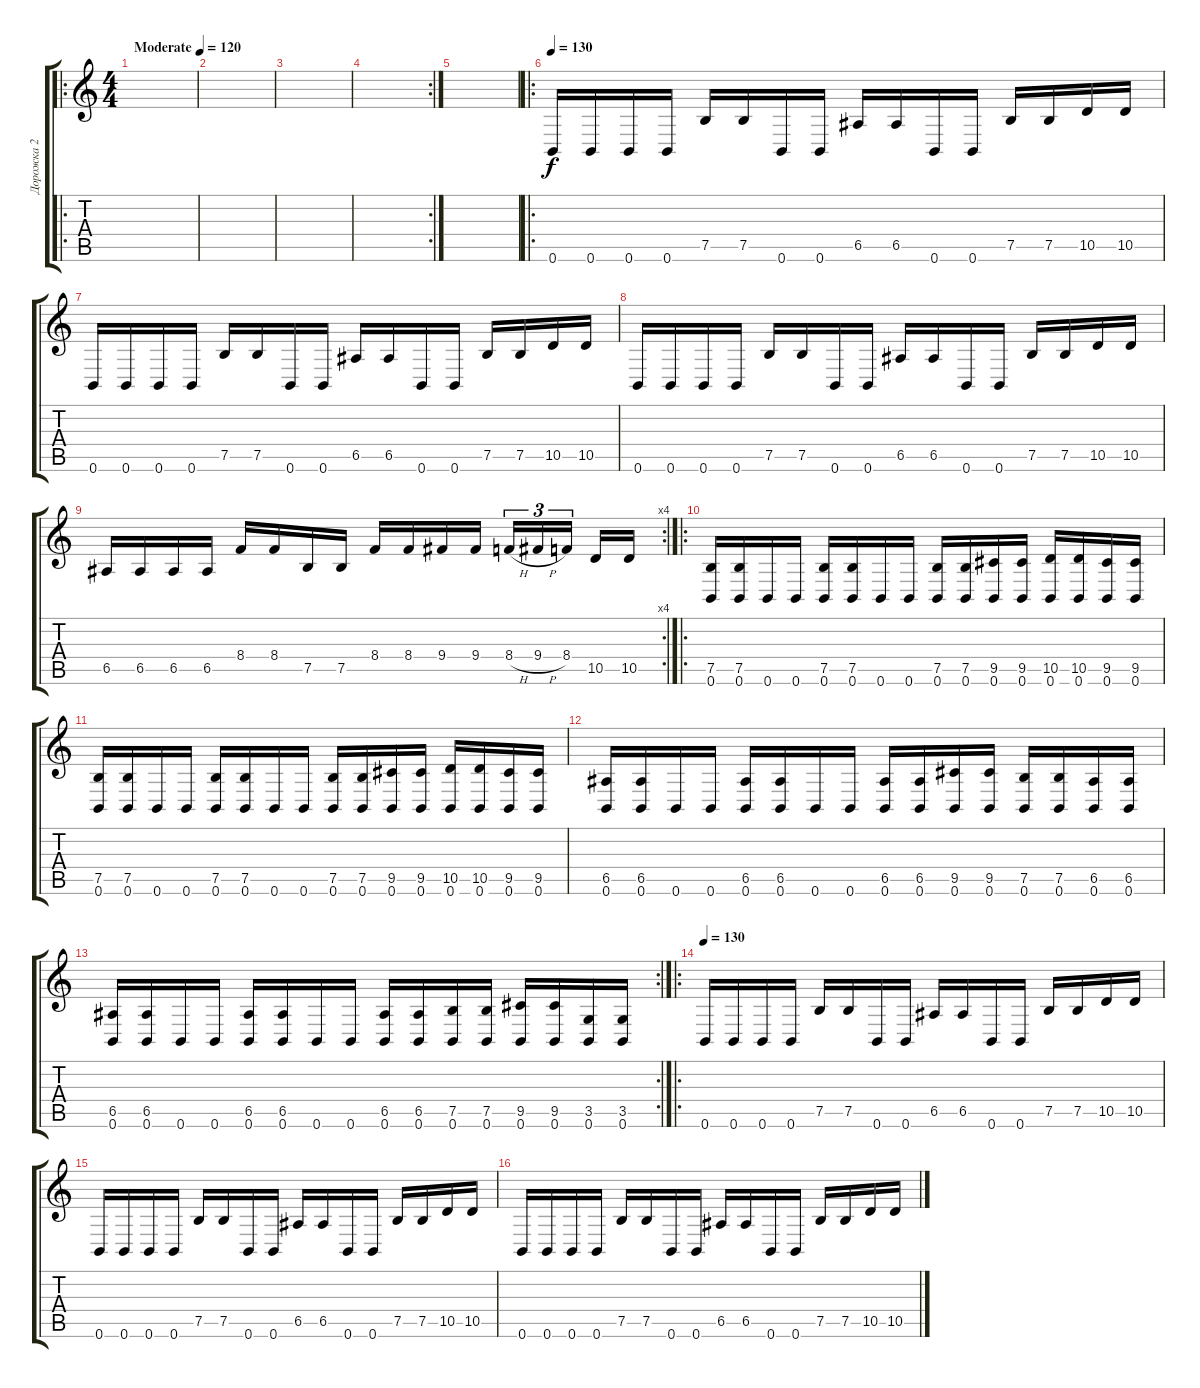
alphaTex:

\track ("Дорожка 2" "Дорожка 2") {instrument overdrivenguitar}
\staff {score tabs}
\tuning (B3 Gb3 D3 A2 E2 B1) {hide}
\ro
\ts (4 4)
\tempo (120 "Moderate")
\tempo 100
\tempo (120 "Moderate")
\clef g2
\ks c
|
|
|
\rc 2
|
|
\ro
\tempo 130
0.6.16 0.6.16 0.6.16 0.6.16 7.5.16 7.5.16 0.6.16 0.6.16 6.5.16 6.5.16 0.6.16 0.6.16 7.5.16 7.5.16 10.5.16 10.5.16 |
0.6.16 0.6.16 0.6.16 0.6.16 7.5.16 7.5.16 0.6.16 0.6.16 6.5.16 6.5.16 0.6.16 0.6.16 7.5.16 7.5.16 10.5.16 10.5.16 |
0.6.16 0.6.16 0.6.16 0.6.16 7.5.16 7.5.16 0.6.16 0.6.16 6.5.16 6.5.16 0.6.16 0.6.16 7.5.16 7.5.16 10.5.16 10.5.16 |
\rc 4
6.5.16 6.5.16 6.5.16 6.5.16 8.4.16 8.4.16 7.5.16 7.5.16 8.4.16 8.4.16 9.4.16 9.4.16 8.4{h}.16{tu (3 2)} 9.4{h}.16{tu (3 2)} 8.4.16{tu (3 2) beam splitsecondary} 10.5.16 10.5.16 |
\ro
(7.5 0.6).16 (7.5 0.6).16 0.6.16 0.6.16 (7.5 0.6).16 (7.5 0.6).16 0.6.16 0.6.16 (7.5 0.6).16 (7.5 0.6).16 (9.5 0.6).16 (9.5 0.6).16 (10.5 0.6).16 (10.5 0.6).16 (9.5 0.6).16 (9.5 0.6).16 |
(7.5 0.6).16 (7.5 0.6).16 0.6.16 0.6.16 (7.5 0.6).16 (7.5 0.6).16 0.6.16 0.6.16 (7.5 0.6).16 (7.5 0.6).16 (9.5 0.6).16 (9.5 0.6).16 (10.5 0.6).16 (10.5 0.6).16 (9.5 0.6).16 (9.5 0.6).16 |
(6.5 0.6).16 (6.5 0.6).16 0.6.16 0.6.16 (6.5 0.6).16 (6.5 0.6).16 0.6.16 0.6.16 (6.5 0.6).16 (6.5 0.6).16 (9.5 0.6).16 (9.5 0.6).16 (7.5 0.6).16 (7.5 0.6).16 (6.5 0.6).16 (6.5 0.6).16 |
\rc 2
(6.5 0.6).16 (6.5 0.6).16 0.6.16 0.6.16 (6.5 0.6).16 (6.5 0.6).16 0.6.16 0.6.16 (6.5 0.6).16 (6.5 0.6).16 (7.5 0.6).16 (7.5 0.6).16 (9.5 0.6).16 (9.5 0.6).16 (3.5 0.6).16 (3.5 0.6).16 |
\ro
\tempo 130
0.6.16 0.6.16 0.6.16 0.6.16 7.5.16 7.5.16 0.6.16 0.6.16 6.5.16 6.5.16 0.6.16 0.6.16 7.5.16 7.5.16 10.5.16 10.5.16 |
0.6.16 0.6.16 0.6.16 0.6.16 7.5.16 7.5.16 0.6.16 0.6.16 6.5.16 6.5.16 0.6.16 0.6.16 7.5.16 7.5.16 10.5.16 10.5.16 |
0.6.16 0.6.16 0.6.16 0.6.16 7.5.16 7.5.16 0.6.16 0.6.16 6.5.16 6.5.16 0.6.16 0.6.16 7.5.16 7.5.16 10.5.16 10.5.16
